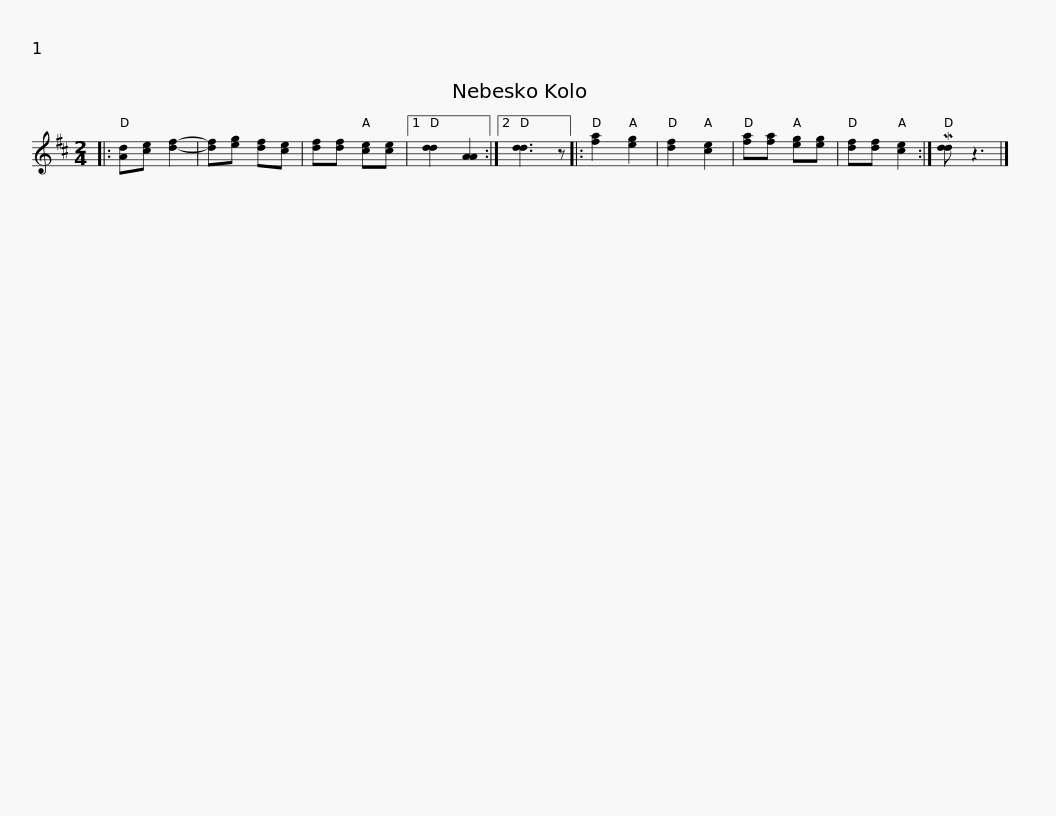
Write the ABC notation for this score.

X:1
L:1/8
M:2/4
I:linebreak $
K:D
V:1 treble
V:1
|: [Ad][ce] [df]2- | [df][eg] [df][ce] | [df][df] [ce][ce] |1 [dd]2 [AA]2 :|2 [dd]3 z |: %5
 [fa]2 [eg]2 | [df]2 [ce]2 | [fa][fa] [eg][eg] | [df][df] [ce]2 :| M[dd] z3 |] %10
